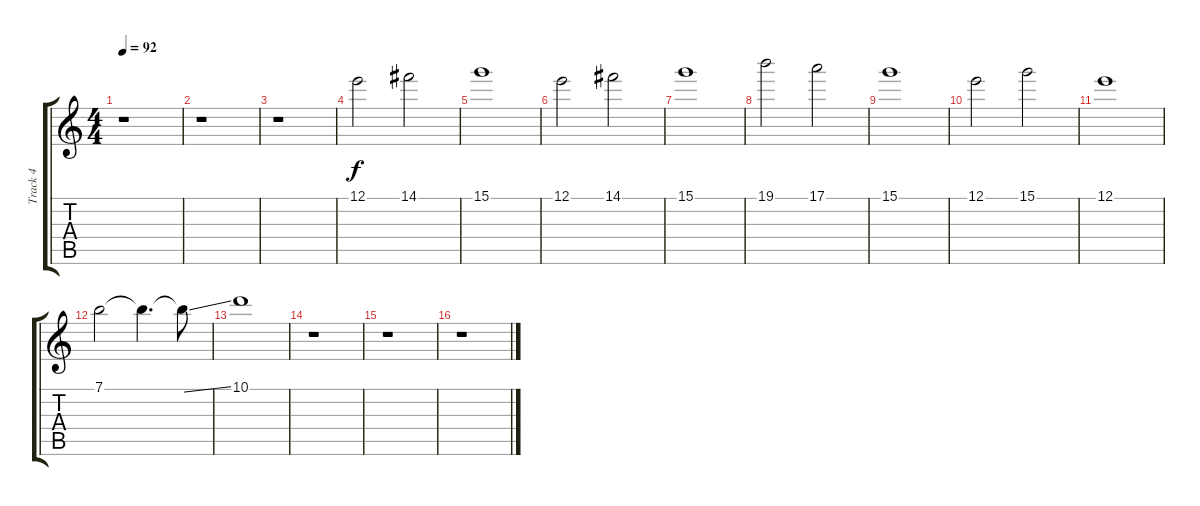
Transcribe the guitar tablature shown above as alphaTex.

\track ("Track 4" "Track 4") {instrument distortionguitar}
\staff {score tabs}
\tuning (E4 B3 G3 D3 A2 E2) {hide}
\ts (4 4)
\tempo 92
\clef g2
\ks c
r.1{dy f} |
r.1 |
r.1 |
12.1.2 14.1.2 |
15.1.1 |
12.1.2 14.1.2 |
15.1.1 |
19.1.2 17.1.2 |
15.1.1 |
12.1.2 15.1.2 |
12.1.1 |
7.1.2 7.1{t}.4{d} 7.1{ss t}.8 |
10.1.1 |
r.1 |
r.1 |
r.1
